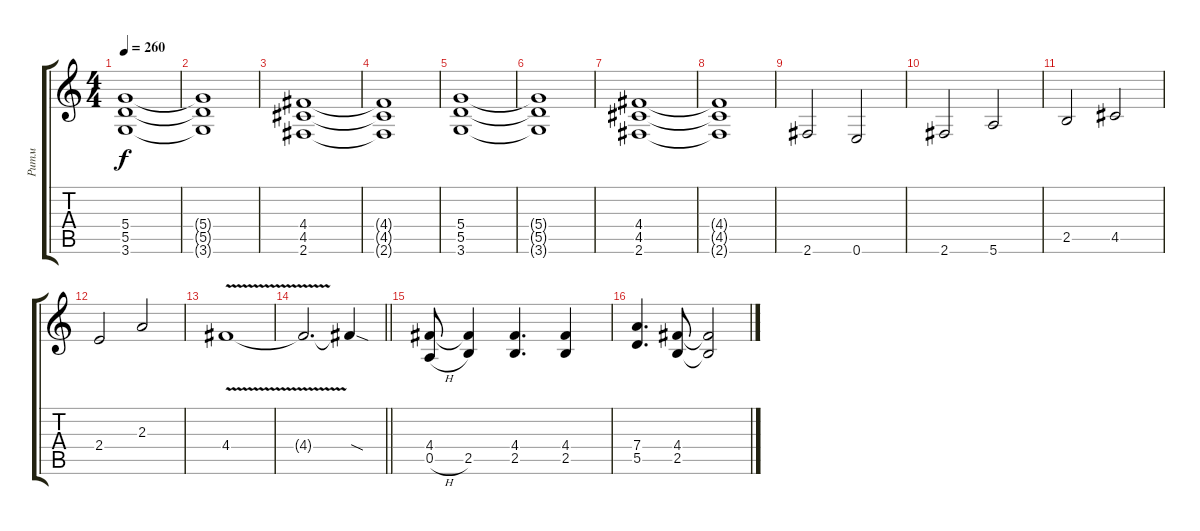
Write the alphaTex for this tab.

\track ("Ритм" "Ритм") {instrument distortionguitar}
\staff {score tabs}
\tuning (E4 B3 G3 D3 A2 E2) {hide}
\ts (4 4)
\tempo 260
\clef g2
\ks c
(5.4 5.5 3.6).1{dy f} |
(5.4{t} 5.5{t} 3.6{t}).1 |
(4.4 4.5 2.6).1 |
(4.4{t} 4.5{t} 2.6{t}).1 |
(5.4 5.5 3.6).1 |
(5.4{t} 5.5{t} 3.6{t}).1 |
(4.4 4.5 2.6).1 |
(4.4{t} 4.5{t} 2.6{t}).1 |
2.6.2 0.6.2 |
2.6.2 5.6.2 |
2.5.2 4.5.2 |
2.4.2 2.3.2 |
4.4{v}.1 |
\barLineRight lightlight
4.4{t}.2{d} 4.4{sod t}.4 |
(4.4 0.5{h}).8 (4.4{t} 2.5).4 (4.4 2.5).4{d} (4.4 2.5).4 |
(7.4 5.5).4{d} (4.4 2.5).8 (4.4{t} 2.5{t}).2
